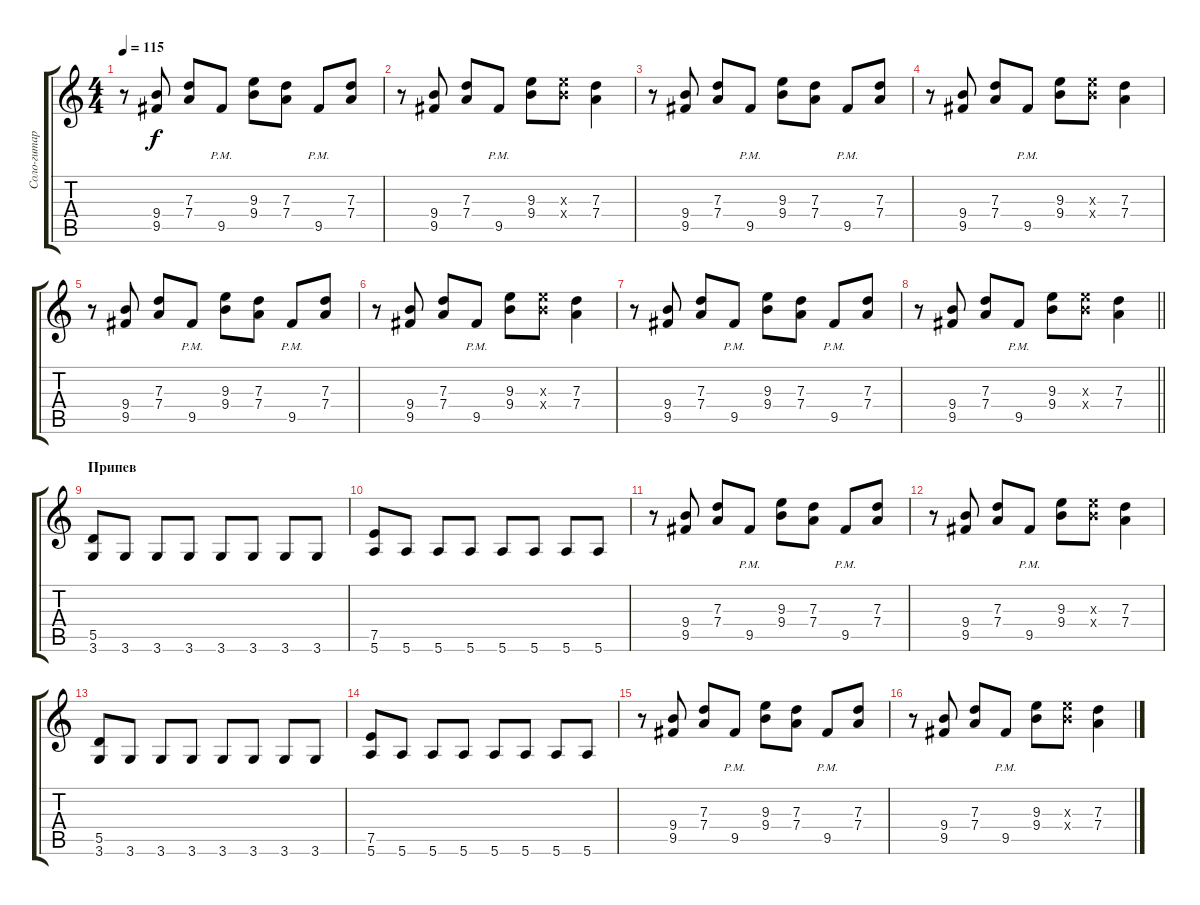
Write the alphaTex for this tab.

\track ("Соло-гитара" "Соло-гитар") {instrument distortionguitar}
\staff {score tabs}
\tuning (E4 B3 G3 D3 A2 E2) {hide}
\ts (4 4)
\tempo 115
\clef g2
\ks c
r.8{dy f} (9.4 9.5).8 (7.3 7.4).8 9.5{pm}.8 (9.3 9.4).8 (7.3 7.4).8 9.5{pm}.8 (7.3 7.4).8 |
r.8 (9.4 9.5).8 (7.3 7.4).8 9.5{pm}.8 (9.3 9.4).8 (9.3{x} 9.4{x}).8 (7.3 7.4).4 |
r.8 (9.4 9.5).8 (7.3 7.4).8 9.5{pm}.8 (9.3 9.4).8 (7.3 7.4).8 9.5{pm}.8 (7.3 7.4).8 |
r.8 (9.4 9.5).8 (7.3 7.4).8 9.5{pm}.8 (9.3 9.4).8 (9.3{x} 9.4{x}).8 (7.3 7.4).4 |
r.8 (9.4 9.5).8 (7.3 7.4).8 9.5{pm}.8 (9.3 9.4).8 (7.3 7.4).8 9.5{pm}.8 (7.3 7.4).8 |
r.8 (9.4 9.5).8 (7.3 7.4).8 9.5{pm}.8 (9.3 9.4).8 (9.3{x} 9.4{x}).8 (7.3 7.4).4 |
r.8 (9.4 9.5).8 (7.3 7.4).8 9.5{pm}.8 (9.3 9.4).8 (7.3 7.4).8 9.5{pm}.8 (7.3 7.4).8 |
\barLineRight lightlight
r.8 (9.4 9.5).8 (7.3 7.4).8 9.5{pm}.8 (9.3 9.4).8 (9.3{x} 9.4{x}).8 (7.3 7.4).4 |
\section ("" "Припев")
(5.5 3.6).8 3.6.8 3.6.8 3.6.8 3.6.8 3.6.8 3.6.8 3.6.8 |
(7.5 5.6).8 5.6.8 5.6.8 5.6.8 5.6.8 5.6.8 5.6.8 5.6.8 |
r.8 (9.4 9.5).8 (7.3 7.4).8 9.5{pm}.8 (9.3 9.4).8 (7.3 7.4).8 9.5{pm}.8 (7.3 7.4).8 |
r.8 (9.4 9.5).8 (7.3 7.4).8 9.5{pm}.8 (9.3 9.4).8 (9.3{x} 9.4{x}).8 (7.3 7.4).4 |
(5.5 3.6).8 3.6.8 3.6.8 3.6.8 3.6.8 3.6.8 3.6.8 3.6.8 |
(7.5 5.6).8 5.6.8 5.6.8 5.6.8 5.6.8 5.6.8 5.6.8 5.6.8 |
r.8 (9.4 9.5).8 (7.3 7.4).8 9.5{pm}.8 (9.3 9.4).8 (7.3 7.4).8 9.5{pm}.8 (7.3 7.4).8 |
r.8 (9.4 9.5).8 (7.3 7.4).8 9.5{pm}.8 (9.3 9.4).8 (9.3{x} 9.4{x}).8 (7.3 7.4).4
